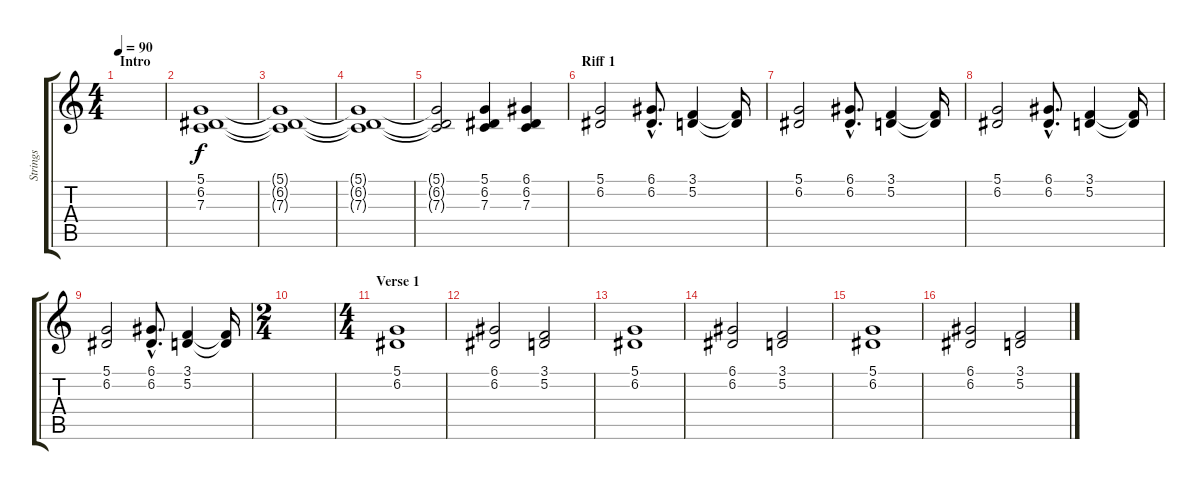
\track ("Strings" "Strings") {instrument synthstrings1}
\staff {score tabs}
\tuning (D4 A3 F3 C3 G2 C2) {hide}
\ts (4 4)
\section ("" "Intro")
\tempo 90
\clef g2
\ks c
|
(5.1 6.2 7.3).1 |
(5.1{t} 6.2{t} 7.3{t}).1 |
(5.1{t} 6.2{t} 7.3{t}).1 |
(5.1{t} 6.2{t} 7.3{t}).2 (5.1 6.2 7.3).4 (6.1 6.2 7.3).4 |
\section ("" "Riff 1")
(5.1 6.2).2 (6.1{hac} 6.2{hac}).8{d} (3.1 5.2).4 (3.1{t} 5.2{t}).16 |
(5.1 6.2).2 (6.1{hac} 6.2{hac}).8{d} (3.1 5.2).4 (3.1{t} 5.2{t}).16 |
(5.1 6.2).2 (6.1{hac} 6.2{hac}).8{d} (3.1 5.2).4 (3.1{t} 5.2{t}).16 |
(5.1 6.2).2 (6.1{hac} 6.2{hac}).8{d} (3.1 5.2).4 (3.1{t} 5.2{t}).16 |
\ts (2 4)
|
\ts (4 4)
\section ("" "Verse 1")
(5.1 6.2).1 |
(6.1 6.2).2 (3.1 5.2).2 |
(5.1 6.2).1 |
(6.1 6.2).2 (3.1 5.2).2 |
(5.1 6.2).1 |
(6.1 6.2).2 (3.1 5.2).2
